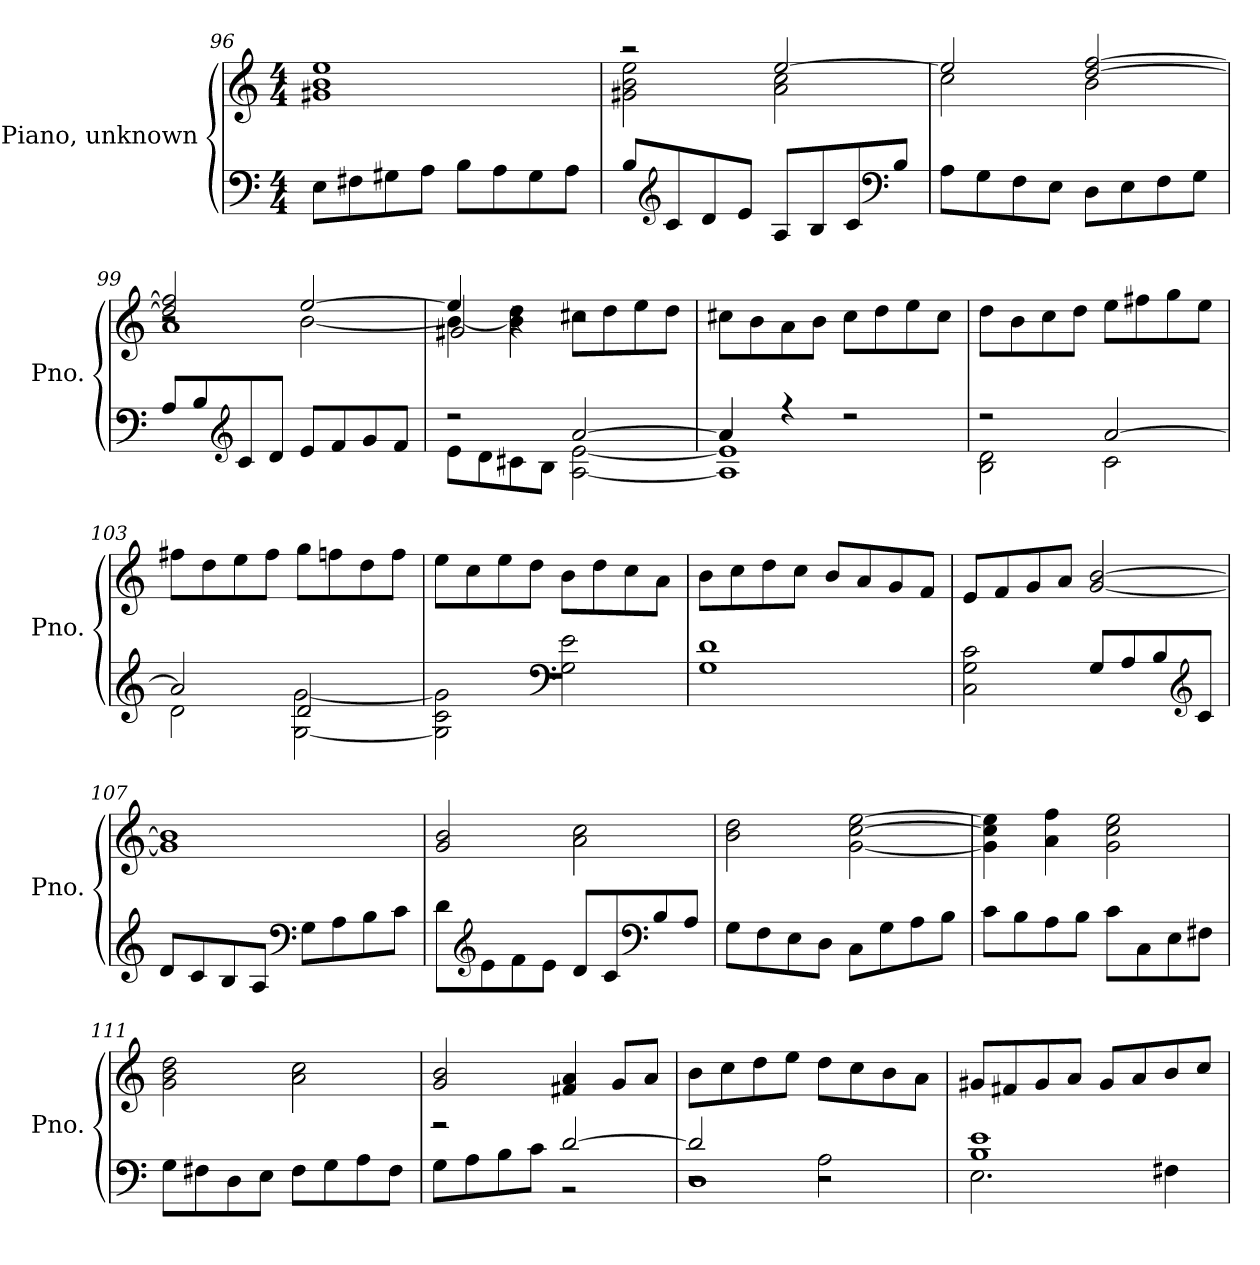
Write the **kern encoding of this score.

**kern	**kern
*part1	*part1
*staff2	*staff1
*I"Piano, unknown	*
*I'Pno.	*
*clefF4	*clefG2
*k[]	*k[]
*M4/4	*M4/4
=96	=96
8E\L	1g#X 1b 1ee
8F#X\	.
8G#X\	.
8A\J	.
8B\L	.
8A\	.
8G#\	.
8A\J	.
=97	=97
*	*^
8B/L	2r	2g#X\ 2b\ 2ee\
*clefG2	*	*
8c/	.	.
8d/	.	.
8e/J	.	.
8A/L	[2ee/	2a\ 2cc\
8B/	.	.
8c/	.	.
*clefF4	*	*
8B/J	.	.
=98	=98	=98
8A\L	2ee/]	2cc\
8G\	.	.
8F\	.	.
8E\J	.	.
8D\L	[2dd/ [2ff/	2b\
8E\	.	.
8F\	.	.
8G\J	.	.
!!LO:LB:g=z
=99	=99	=99
*	*	*^
8A/L	2dd/] 2ff/]	2r	1a
8B/	.	.	.
*clefG2	*	*	*
8c/	.	.	.
8d/J	.	.	.
8e/L	[2ee/	[2b\	.
8f/	.	.	.
8g/	.	.	.
8f/J	.	.	.
=100	=100	=100	=100
*^	*	*	*
2r	8e\L	4ee/]	4b\_	2g#X/
.	8d\	.	.	.
.	8c#X\	4r	4b\] 4dd\	.
.	8B\J	.	.	.
[2a/	[2A\ [2e\	2r	8cc#X\L	2r
.	.	.	8dd\	.
.	.	.	8ee\	.
.	.	.	8dd\J	.
*	*	*v	*v	*v
=101	=101	=101
4a/]	1A] 1e]	8cc#X\L
.	.	8b\
4r	.	8a\
.	.	8b\J
2r	.	8cc#\L
.	.	8dd\
.	.	8ee\
.	.	8cc#\J
=102	=102	=102
2r	2B\ 2d\	8dd\L
.	.	8b\
.	.	8cc\
.	.	8dd\J
[2a/	2c\	8ee\L
.	.	8ff#X\
.	.	8gg\
.	.	8ee\J
!!LO:LB:g=z
=103	=103	=103
2a/]	2d\	8ff#X\L
.	.	8dd\
.	.	8ee\
.	.	8ff#\J
2d/	[2G\ [2g\	8gg\L
.	.	8ffn\
.	.	8dd\
.	.	8ff\J
=104	=104	=104
1r	2G\] 2c\ 2g\]	8ee\L
.	.	8cc\
.	.	8ee\
.	.	8dd\J
*clefF4	*	*
.	2G\ 2e\	8b\L
.	.	8dd\
.	.	8cc\
.	.	8a\J
*v	*v	*
=105	=105
1G 1d	8b\L
.	8cc\
.	8dd\
.	8cc\J
.	8b/L
.	8a/
.	8g/
.	8f/J
=106	=106
2C\ 2G\ 2c\	8e/L
.	8f/
.	8g/
.	8a/J
8G/L	[2g/ [2b/
8A/	.
8B/	.
*clefG2	*
8c/J	.
!!LO:LB:g=z
=107	=107
8d/L	1g] 1b]
8c/	.
8B/	.
8A/J	.
*clefF4	*
8G\L	.
8A\	.
8B\	.
8c\J	.
=108	=108
8d\L	2g/ 2b/
*clefG2	*
8e\	.
8f\	.
8e\J	.
8d/L	2a\ 2cc\
8c/	.
*clefF4	*
8B/	.
8A/J	.
=109	=109
8G\L	2b\ 2dd\
8F\	.
8E\	.
8D\J	.
8C\L	[2g\ [2cc\ [2ee\
8G\	.
8A\	.
8B\J	.
=110	=110
8c\L	4g\] 4cc\] 4ee\]
8B\	.
8A\	4a\ 4ff\
8B\J	.
8c\L	2g\ 2cc\ 2ee\
8C\	.
8E\	.
8F#X\J	.
!!LO:PB:g=z
=111	=111
8G\L	2g\ 2b\ 2dd\
8F#X\	.
8D\	.
8E\J	.
8F#\L	2a\ 2cc\
8G\	.
8A\	.
8F#\J	.
=112	=112
*^	*
2r	8G\L	2g/ 2b/
.	8A\	.
.	8B\	.
.	8c\J	.
[2d/	2r	4f#X/ 4a/
.	.	8g/L
.	.	8a/J
=113	=113	=113
*	*^	*
2d/]	2r	1D	8b\L
.	.	.	8cc\
.	.	.	8dd\
.	.	.	8ee\J
2r	2A\	.	8dd\L
.	.	.	8cc\
.	.	.	8b\
.	.	.	8a\J
*	*v	*v	*
=114	=114	=114
1B 1e	2.E\	8g#X/L
.	.	8f#X/
.	.	8g#/
.	.	8a/J
.	.	8g#/L
.	.	8a/
.	4F#X\	8b/
.	.	8cc/J
*v	*v	*
=	=
*-	*-
